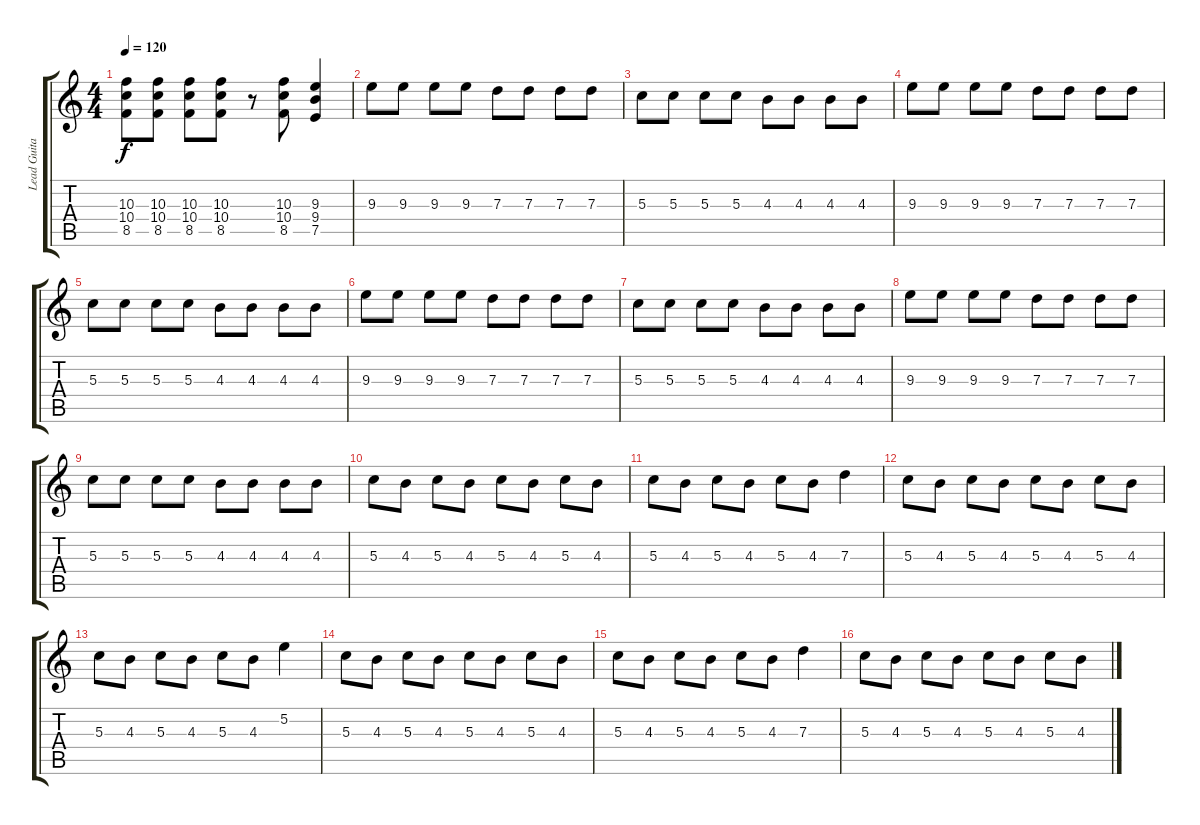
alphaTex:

\track ("Lead Guitar" "Lead Guita") {instrument distortionguitar}
\staff {score tabs}
\tuning (E4 B3 G3 D3 A2 E2) {hide}
\ts (4 4)
\tempo 120
\clef g2
\ks c
(10.3 10.4 8.5).8{dy f} (10.3 10.4 8.5).8 (10.3 10.4 8.5).8 (10.3 10.4 8.5).8 r.8 (10.3 10.4 8.5).8 (9.3 9.4 7.5).4 |
9.3.8 9.3.8 9.3.8 9.3.8 7.3.8 7.3.8 7.3.8 7.3.8 |
5.3.8 5.3.8 5.3.8 5.3.8 4.3.8 4.3.8 4.3.8 4.3.8 |
9.3.8 9.3.8 9.3.8 9.3.8 7.3.8 7.3.8 7.3.8 7.3.8 |
5.3.8 5.3.8 5.3.8 5.3.8 4.3.8 4.3.8 4.3.8 4.3.8 |
9.3.8 9.3.8 9.3.8 9.3.8 7.3.8 7.3.8 7.3.8 7.3.8 |
5.3.8 5.3.8 5.3.8 5.3.8 4.3.8 4.3.8 4.3.8 4.3.8 |
9.3.8 9.3.8 9.3.8 9.3.8 7.3.8 7.3.8 7.3.8 7.3.8 |
5.3.8 5.3.8 5.3.8 5.3.8 4.3.8 4.3.8 4.3.8 4.3.8 |
5.3.8 4.3.8 5.3.8 4.3.8 5.3.8 4.3.8 5.3.8 4.3.8 |
5.3.8 4.3.8 5.3.8 4.3.8 5.3.8 4.3.8 7.3.4 |
5.3.8 4.3.8 5.3.8 4.3.8 5.3.8 4.3.8 5.3.8 4.3.8 |
5.3.8 4.3.8 5.3.8 4.3.8 5.3.8 4.3.8 5.2.4 |
5.3.8 4.3.8 5.3.8 4.3.8 5.3.8 4.3.8 5.3.8 4.3.8 |
5.3.8 4.3.8 5.3.8 4.3.8 5.3.8 4.3.8 7.3.4 |
5.3.8 4.3.8 5.3.8 4.3.8 5.3.8 4.3.8 5.3.8 4.3.8
